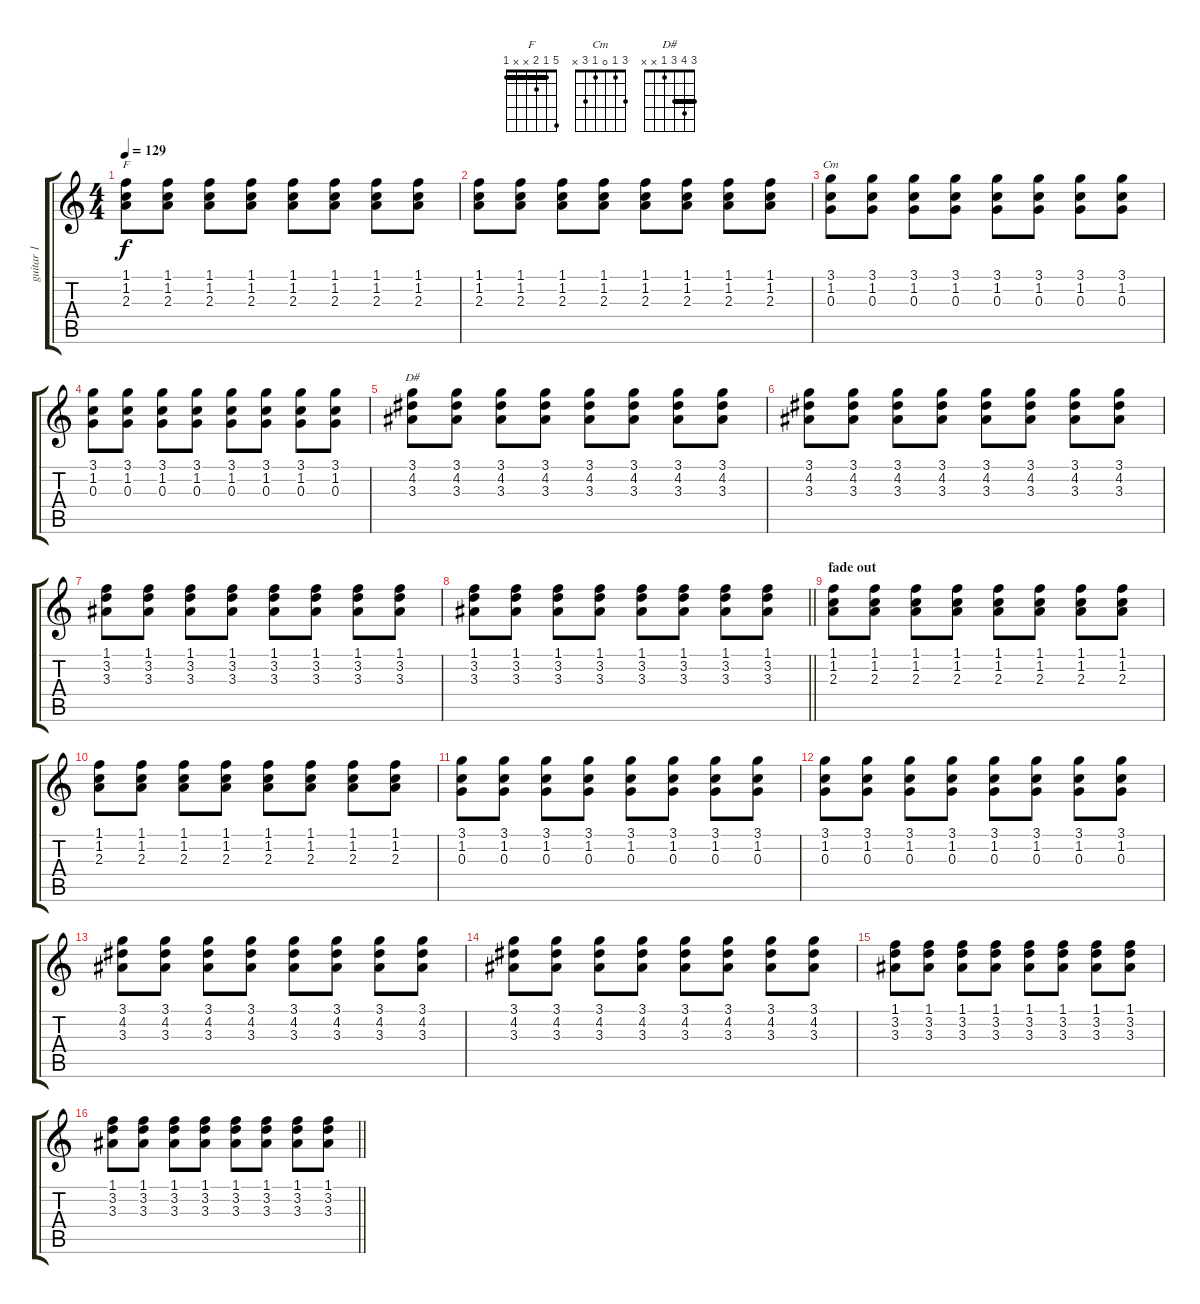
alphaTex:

\track ("guitar 1" "guitar 1") {instrument electricguitarclean}
\staff {score tabs}
\tuning (E4 B3 G3 D3 A2 E2) {hide}
\chord ("F" 5 1 2 x x 1) {barre 1}
\chord ("Cm" 3 1 0 1 3 x)
\chord ("D#" 3 4 3 1 x x) {barre 3}
\ts (4 4)
\tempo 129
\clef g2
\ks c
(1.1 1.2 2.3).8{ch "F" dy f} (1.1 1.2 2.3).8 (1.1 1.2 2.3).8 (1.1 1.2 2.3).8 (1.1 1.2 2.3).8 (1.1 1.2 2.3).8 (1.1 1.2 2.3).8 (1.1 1.2 2.3).8 |
(1.1 1.2 2.3).8 (1.1 1.2 2.3).8 (1.1 1.2 2.3).8 (1.1 1.2 2.3).8 (1.1 1.2 2.3).8 (1.1 1.2 2.3).8 (1.1 1.2 2.3).8 (1.1 1.2 2.3).8 |
(3.1 1.2 0.3).8{ch "Cm"} (3.1 1.2 0.3).8 (3.1 1.2 0.3).8 (3.1 1.2 0.3).8 (3.1 1.2 0.3).8 (3.1 1.2 0.3).8 (3.1 1.2 0.3).8 (3.1 1.2 0.3).8 |
(3.1 1.2 0.3).8 (3.1 1.2 0.3).8 (3.1 1.2 0.3).8 (3.1 1.2 0.3).8 (3.1 1.2 0.3).8 (3.1 1.2 0.3).8 (3.1 1.2 0.3).8 (3.1 1.2 0.3).8 |
(3.1 4.2 3.3).8{ch "D#"} (3.1 4.2 3.3).8 (3.1 4.2 3.3).8 (3.1 4.2 3.3).8 (3.1 4.2 3.3).8 (3.1 4.2 3.3).8 (3.1 4.2 3.3).8 (3.1 4.2 3.3).8 |
(3.1 4.2 3.3).8 (3.1 4.2 3.3).8 (3.1 4.2 3.3).8 (3.1 4.2 3.3).8 (3.1 4.2 3.3).8 (3.1 4.2 3.3).8 (3.1 4.2 3.3).8 (3.1 4.2 3.3).8 |
(1.1 3.2 3.3).8 (1.1 3.2 3.3).8 (1.1 3.2 3.3).8 (1.1 3.2 3.3).8 (1.1 3.2 3.3).8 (1.1 3.2 3.3).8 (1.1 3.2 3.3).8 (1.1 3.2 3.3).8 |
\barLineRight lightlight
(1.1 3.2 3.3).8 (1.1 3.2 3.3).8 (1.1 3.2 3.3).8 (1.1 3.2 3.3).8 (1.1 3.2 3.3).8 (1.1 3.2 3.3).8 (1.1 3.2 3.3).8 (1.1 3.2 3.3).8 |
\section ("" "fade out")
(1.1 1.2 2.3).8 (1.1 1.2 2.3).8 (1.1 1.2 2.3).8 (1.1 1.2 2.3).8 (1.1 1.2 2.3).8 (1.1 1.2 2.3).8 (1.1 1.2 2.3).8 (1.1 1.2 2.3).8 |
(1.1 1.2 2.3).8 (1.1 1.2 2.3).8 (1.1 1.2 2.3).8 (1.1 1.2 2.3).8 (1.1 1.2 2.3).8 (1.1 1.2 2.3).8 (1.1 1.2 2.3).8 (1.1 1.2 2.3).8 |
(3.1 1.2 0.3).8 (3.1 1.2 0.3).8 (3.1 1.2 0.3).8 (3.1 1.2 0.3).8 (3.1 1.2 0.3).8 (3.1 1.2 0.3).8 (3.1 1.2 0.3).8 (3.1 1.2 0.3).8 |
(3.1 1.2 0.3).8 (3.1 1.2 0.3).8 (3.1 1.2 0.3).8 (3.1 1.2 0.3).8 (3.1 1.2 0.3).8 (3.1 1.2 0.3).8 (3.1 1.2 0.3).8 (3.1 1.2 0.3).8 |
(3.1 4.2 3.3).8 (3.1 4.2 3.3).8 (3.1 4.2 3.3).8 (3.1 4.2 3.3).8 (3.1 4.2 3.3).8 (3.1 4.2 3.3).8 (3.1 4.2 3.3).8 (3.1 4.2 3.3).8 |
(3.1 4.2 3.3).8 (3.1 4.2 3.3).8 (3.1 4.2 3.3).8 (3.1 4.2 3.3).8 (3.1 4.2 3.3).8 (3.1 4.2 3.3).8 (3.1 4.2 3.3).8 (3.1 4.2 3.3).8 |
(1.1 3.2 3.3).8 (1.1 3.2 3.3).8 (1.1 3.2 3.3).8 (1.1 3.2 3.3).8 (1.1 3.2 3.3).8 (1.1 3.2 3.3).8 (1.1 3.2 3.3).8 (1.1 3.2 3.3).8 |
\barLineRight lightlight
(1.1 3.2 3.3).8 (1.1 3.2 3.3).8 (1.1 3.2 3.3).8 (1.1 3.2 3.3).8 (1.1 3.2 3.3).8 (1.1 3.2 3.3).8 (1.1 3.2 3.3).8 (1.1 3.2 3.3).8
